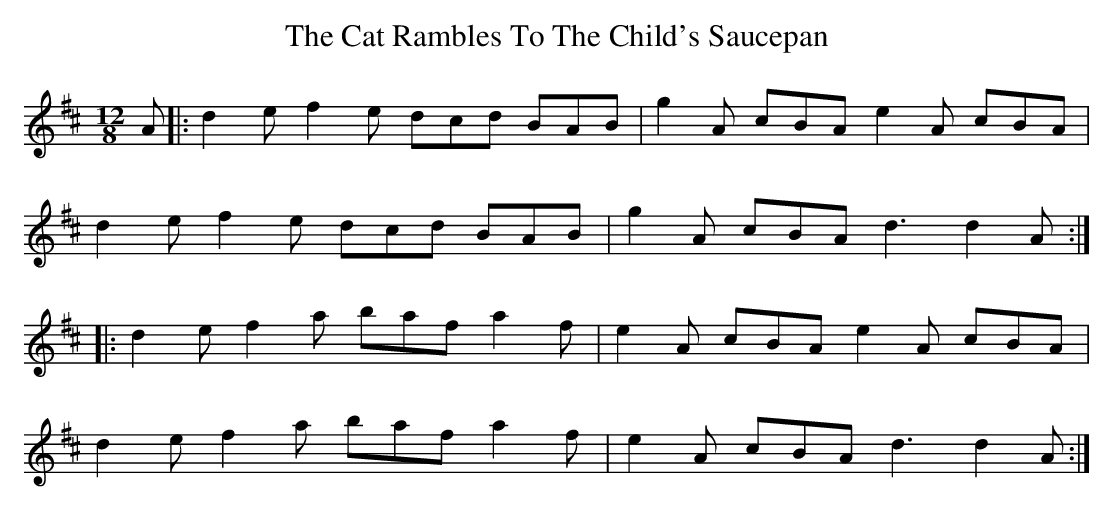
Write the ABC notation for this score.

X:1
T: The Cat Rambles To The Child's Saucepan
M: 12/8
L: 1/8
K: Dmaj
A|:d2e f2e dcd BAB|g2 A cBA e2 A cBA|
d2e f2e dcd BAB|g2 A cBA d3 d2 A:|
|:d2 ef2 a baf a2 f|e2 A cBA e2A cBA|
d2 ef2 a baf a2 f|e2 A cBA d3 d2 A:|
